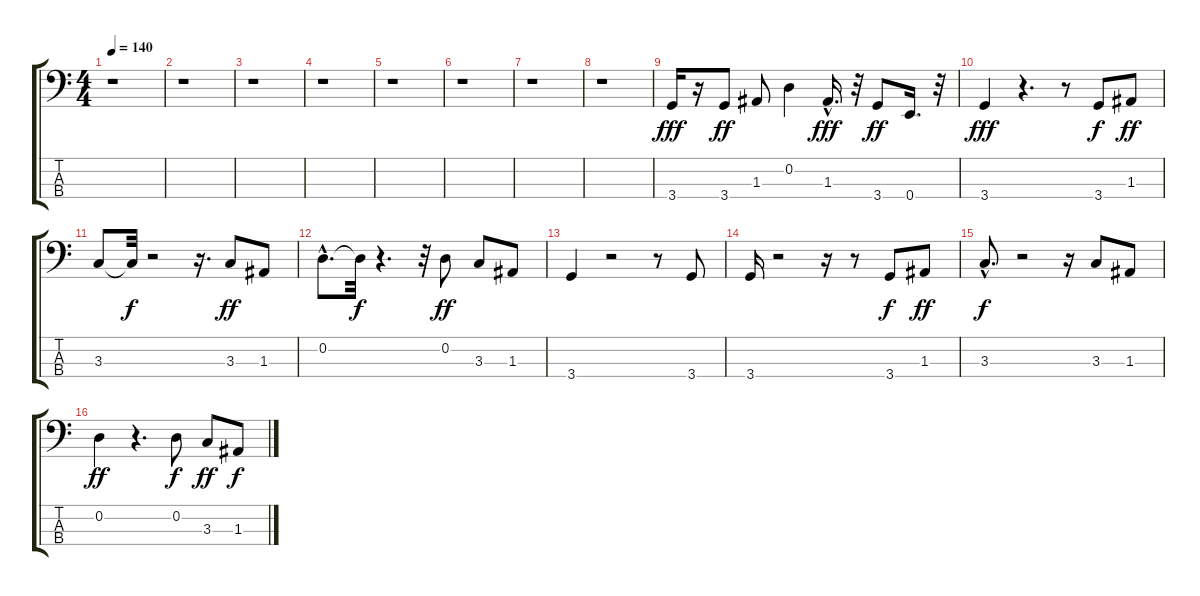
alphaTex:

\track "" {instrument fretlessbass}
\staff {score tabs}
\tuning (G2 D2 A1 E1) {hide}
\ts (4 4)
\tempo 140
\clef f4
\ks c
r.1{dy fff instrument fretlessbass} |
r.1 |
r.1 |
r.1 |
r.1 |
r.1 |
r.1 |
r.1 |
3.4.16 r.16 3.4.8{dy ff} 1.3.8 0.2.4 1.3{hac}.16{d dy fff} r.32 3.4.8{dy ff} 0.4.16{d} r.32 |
3.4.4{dy fff} r.4{d} r.8 3.4.8{dy f} 1.3.8{dy ff} |
3.3.8 3.3{t}.32{dy f} r.2 r.16{d} 3.3.8{dy ff} 1.3.8 |
0.2{hac}.8{d} 0.2{t}.32{dy f} r.4{d} r.32 0.2.8{dy ff} 3.3.8 1.3.8 |
3.4.4 r.2 r.8 3.4.8 |
3.4.16 r.2 r.16 r.8 3.4.8{dy f} 1.3.8{dy ff} |
3.3{hac}.8{d dy f} r.2 r.16 3.3.8 1.3.8 |
0.2.4{dy ff} r.4{d} 0.2.8{dy f} 3.3.8{dy ff} 1.3.8{dy f}
